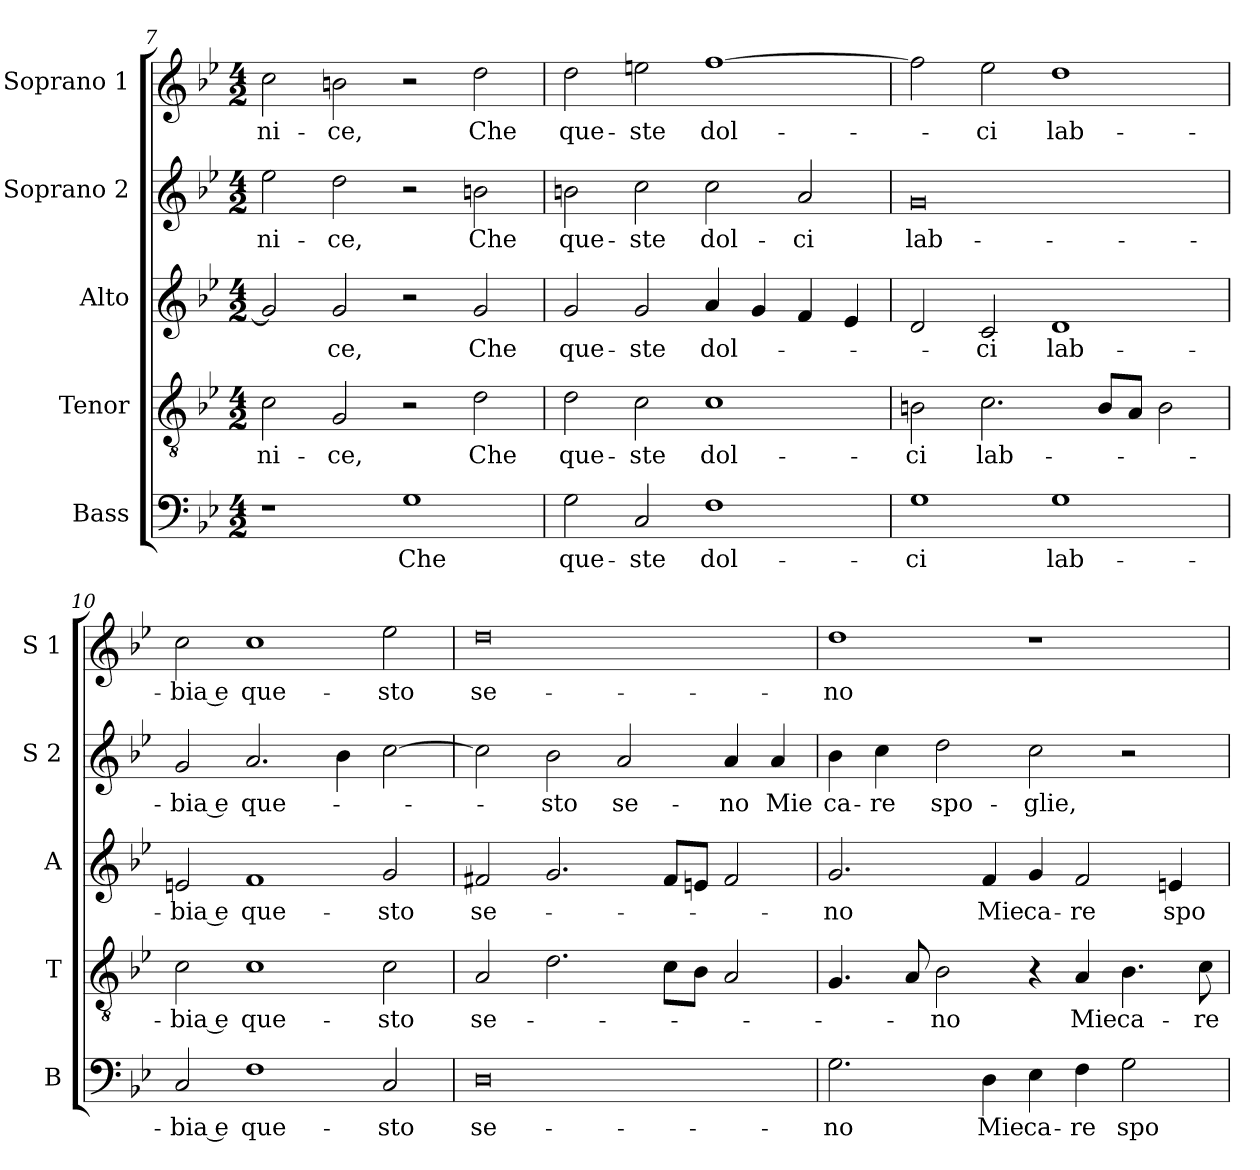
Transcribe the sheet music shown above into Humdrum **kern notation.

**kern	**text	**kern	**text	**kern	**text	**kern	**text	**kern	**text
*part5	*part5	*part4	*part4	*part3	*part3	*part2	*part2	*part1	*part1
*staff5	*staff5	*staff4	*staff4	*staff3	*staff3	*staff2	*staff2	*staff1	*staff1
*I"Bass	*	*I"Tenor	*	*I"Alto	*	*I"Soprano 2	*	*I"Soprano 1	*
*I'B	*	*I'T	*	*I'A	*	*I'S 2	*	*I'S 1	*
*clefF4	*	*clefGv2	*	*clefG2	*	*clefG2	*	*clefG2	*
*k[b-e-]	*	*k[b-e-]	*	*k[b-e-]	*	*k[b-e-]	*	*k[b-e-]	*
*B-:	*	*B-:	*	*B-:	*	*B-:	*	*B-:	*
*M4/2	*	*M4/2	*	*M4/2	*	*M4/2	*	*M4/2	*
=7	=7	=7	=7	=7	=7	=7	=7	=7	=7
!	!	!	!LO:LY:b	!	!	!	!	!	!
!	!	!	!	!	!	!	!LO:LY:b	!	!
!	!	!	!	!	!	!	!	!	!LO:LY:b
1r	.	2c\	-ni-	2g/]	.	2ee-\	-ni-	2cc\	-ni-
!	!	!	!LO:LY:b	!	!	!	!	!	!
!	!	!	!	!	!LO:LY:b	!	!	!	!
!	!	!	!	!	!	!	!LO:LY:b	!	!
!	!	!	!	!	!	!	!	!	!LO:LY:b
.	.	2G/	-ce,	2g/	-ce,	2dd\	-ce,	2bn\	-ce,
!	!LO:LY:b	!	!	!	!	!	!	!	!
1G	Che	2r	.	2r	.	2r	.	2r	.
!	!	!	!LO:LY:b	!	!	!	!	!	!
!	!	!	!	!	!LO:LY:b	!	!	!	!
!	!	!	!	!	!	!	!LO:LY:b	!	!
!	!	!	!	!	!	!	!	!	!LO:LY:b
.	.	2d\	Che	2g/	Che	2bn\	Che	2dd\	Che
!!LO:LB:g=z
=8	=8	=8	=8	=8	=8	=8	=8	=8	=8
!	!LO:LY:b	!	!	!	!	!	!	!	!
!	!	!	!LO:LY:b	!	!	!	!	!	!
!	!	!	!	!	!LO:LY:b	!	!	!	!
!	!	!	!	!	!	!	!LO:LY:b	!	!
!	!	!	!	!	!	!	!	!	!LO:LY:b
2G\	que-	2d\	que-	2g/	que-	2bn\	que-	2dd\	que-
!	!LO:LY:b	!	!	!	!	!	!	!	!
!	!	!	!LO:LY:b	!	!	!	!	!	!
!	!	!	!	!	!LO:LY:b	!	!	!	!
!	!	!	!	!	!	!	!LO:LY:b	!	!
!	!	!	!	!	!	!	!	!	!LO:LY:b
2C/	-ste	2c\	-ste	2g/	-ste	2cc\	-ste	2een\	-ste
!	!LO:LY:b	!	!	!	!	!	!	!	!
!	!	!	!LO:LY:b	!	!	!	!	!	!
!	!	!	!	!	!LO:LY:b	!	!	!	!
!	!	!	!	!	!	!	!LO:LY:b	!	!
!	!	!	!	!	!	!	!	!	!LO:LY:b
1F	dol-	1c	dol-	4a/	dol-	2cc\	dol-	[1ff	dol-
.	.	.	.	4g/	.	.	.	.	.
!	!	!	!	!	!	!	!LO:LY:b	!	!
.	.	.	.	4f/	.	2a/	-ci	.	.
.	.	.	.	4e-/	.	.	.	.	.
=9	=9	=9	=9	=9	=9	=9	=9	=9	=9
!	!LO:LY:b	!	!	!	!	!	!	!	!
!	!	!	!LO:LY:b	!	!	!	!	!	!
!	!	!	!	!	!	!	!LO:LY:b	!	!
1G	-ci	2Bn\	-ci	2d/	.	0g	lab-	2ff\]	.
!	!	!	!LO:LY:b	!	!	!	!	!	!
!	!	!	!	!	!LO:LY:b	!	!	!	!
!	!	!	!	!	!	!	!	!	!LO:LY:b
.	.	2.c\	lab-	2c/	-ci	.	.	2ee-\	-ci
!	!LO:LY:b	!	!	!	!	!	!	!	!
!	!	!	!	!	!LO:LY:b	!	!	!	!
!	!	!	!	!	!	!	!	!	!LO:LY:b
1G	lab-	.	.	1d	lab-	.	.	1dd	lab-
.	.	8B/L	.	.	.	.	.	.	.
.	.	8A/J	.	.	.	.	.	.	.
.	.	2B\	.	.	.	.	.	.	.
=10	=10	=10	=10	=10	=10	=10	=10	=10	=10
!	!LO:LY:b	!	!	!	!	!	!	!	!
!	!	!	!LO:LY:b	!	!	!	!	!	!
!	!	!	!	!	!LO:LY:b	!	!	!	!
!	!	!	!	!	!	!	!LO:LY:b	!	!
!	!	!	!	!	!	!	!	!	!LO:LY:b
2C/	-bia e	2c\	-bia e	2en/	-bia e	2g/	-bia e	2cc\	-bia e
!	!LO:LY:b	!	!	!	!	!	!	!	!
!	!	!	!LO:LY:b	!	!	!	!	!	!
!	!	!	!	!	!LO:LY:b	!	!	!	!
!	!	!	!	!	!	!	!LO:LY:b	!	!
!	!	!	!	!	!	!	!	!	!LO:LY:b
1F	que-	1c	que-	1f	que-	2.a/	que-	1cc	que-
.	.	.	.	.	.	4b-\	.	.	.
!	!LO:LY:b	!	!	!	!	!	!	!	!
!	!	!	!LO:LY:b	!	!	!	!	!	!
!	!	!	!	!	!LO:LY:b	!	!	!	!
!	!	!	!	!	!	!	!	!	!LO:LY:b
2C/	-sto	2c\	-sto	2g/	-sto	[2cc\	.	2ee-\	-sto
=11	=11	=11	=11	=11	=11	=11	=11	=11	=11
!	!LO:LY:b	!	!	!	!	!	!	!	!
!	!	!	!LO:LY:b	!	!	!	!	!	!
!	!	!	!	!	!LO:LY:b	!	!	!	!
!	!	!	!	!	!	!	!	!	!LO:LY:b
0D	se-	2A/	se-	2f#X/	se-	2cc\]	.	0dd	se-
!	!	!	!	!	!	!	!LO:LY:b	!	!
.	.	2.d\	.	2.g/	.	2b-\	-sto	.	.
!	!	!	!	!	!	!	!LO:LY:b	!	!
.	.	.	.	.	.	2a/	se-	.	.
.	.	8c\L	.	8f#/L	.	.	.	.	.
.	.	8B-\J	.	8en/J	.	.	.	.	.
!	!	!	!	!	!	!	!LO:LY:b	!	!
.	.	2A/	.	2f#/	.	4a/	-no	.	.
!	!	!	!	!	!	!	!LO:LY:b	!	!
.	.	.	.	.	.	4a/	Mie	.	.
!!LO:PB:g=z
=12	=12	=12	=12	=12	=12	=12	=12	=12	=12
!	!LO:LY:b	!	!	!	!	!	!	!	!
!	!	!	!	!	!LO:LY:b	!	!	!	!
!	!	!	!	!	!	!	!LO:LY:b	!	!
!	!	!	!	!	!	!	!	!	!LO:LY:b
2.G\	-no	4.G/	.	2.g/	-no	4b-\	ca-	1dd	-no
!	!	!	!	!	!	!	!LO:LY:b	!	!
.	.	.	.	.	.	4cc\	-re	.	.
.	.	8A/	.	.	.	.	.	.	.
!	!	!	!LO:LY:b	!	!	!	!	!	!
!	!	!	!	!	!	!	!LO:LY:b	!	!
.	.	2B-\	-no	.	.	2dd\	spo-	.	.
!	!LO:LY:b	!	!	!	!	!	!	!	!
!	!	!	!	!	!LO:LY:b	!	!	!	!
4D\	Mie	.	.	4f/	Mie	.	.	.	.
!	!LO:LY:b	!	!	!	!	!	!	!	!
!	!	!	!	!	!LO:LY:b	!	!	!	!
!	!	!	!	!	!	!	!LO:LY:b	!	!
4E-\	ca-	4r	.	4g/	ca-	2cc\	-glie,	1r	.
!	!LO:LY:b	!	!	!	!	!	!	!	!
!	!	!	!LO:LY:b	!	!	!	!	!	!
!	!	!	!	!	!LO:LY:b	!	!	!	!
4F\	-re	4A/	Mie	2f/	-re	.	.	.	.
!	!LO:LY:b	!	!	!	!	!	!	!	!
!	!	!	!LO:LY:b	!	!	!	!	!	!
2G\	spo-	4.B-\	ca-	.	.	2r	.	.	.
!	!	!	!	!	!LO:LY:b	!	!	!	!
.	.	.	.	4en/	spo-	.	.	.	.
!	!	!	!LO:LY:b	!	!	!	!	!	!
.	.	8c\	-re	.	.	.	.	.	.
=	=	=	=	=	=	=	=	=	=
*-	*-	*-	*-	*-	*-	*-	*-	*-	*-
